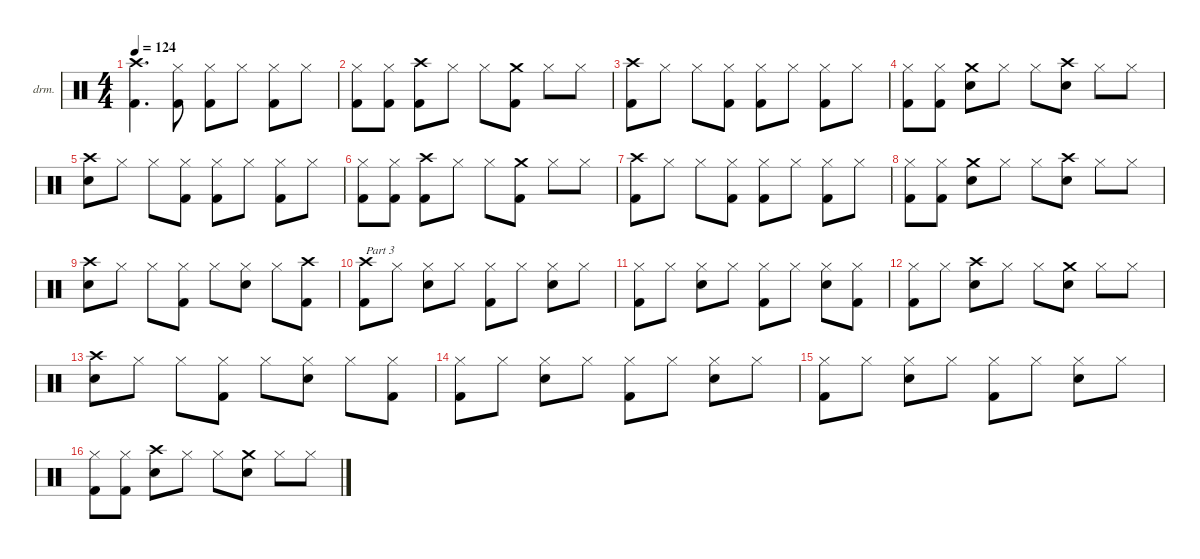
\defaultSystemsLayout 4
\hideDynamics
\bracketExtendMode nobrackets
\firstSystemTrackNameOrientation horizontal
\otherSystemsTrackNameOrientation horizontal
\track ("Drums" "drm.") {instrument percussion}
\staff {score}
\articulation defaults
\ts (4 4)
\tempo 124
\clef neutral
\ks c
("Crash high (hit)" "Kick (hit) 2").4{d dy fff} ("Hi-Hat (closed)" "Kick (hit) 2").8{dy f} ("Hi-Hat (closed)" "Kick (hit) 2").8 "Hi-Hat (closed)".8 ("Hi-Hat (closed)" "Kick (hit) 2").8 "Hi-Hat (closed)".8 |
("Hi-Hat (closed)" "Kick (hit) 2").8 ("Hi-Hat (closed)" "Kick (hit) 2").8 ("Crash high (hit)" "Kick (hit) 2").8{dy fff} "Hi-Hat (closed)".8{dy f} "Hi-Hat (closed)".8 ("Crash medium (hit)" "Kick (hit) 2").8{dy fff} "Hi-Hat (closed)".8{dy f} "Hi-Hat (closed)".8 |
("Crash high (hit)" "Kick (hit) 2").8{dy fff} "Hi-Hat (closed)".8{dy f} "Hi-Hat (closed)".8 ("Hi-Hat (closed)" "Kick (hit) 2").8 ("Hi-Hat (closed)" "Kick (hit) 2").8 "Hi-Hat (closed)".8 ("Hi-Hat (closed)" "Kick (hit) 2").8 "Hi-Hat (closed)".8 |
("Hi-Hat (closed)" "Kick (hit) 2").8 ("Hi-Hat (closed)" "Kick (hit) 2").8 ("Crash medium (hit)" "Snare (hit) 2").8{dy ff} "Hi-Hat (closed)".8{dy f} "Hi-Hat (closed)".8 ("Crash high (hit)" "Snare (hit) 2").8{dy ff} "Hi-Hat (closed)".8{dy f} "Hi-Hat (closed)".8 |
("Crash high (hit)" "Snare (hit) 2").8{dy fff} "Hi-Hat (closed)".8{dy f} "Hi-Hat (closed)".8 ("Hi-Hat (closed)" "Kick (hit) 2").8 ("Hi-Hat (closed)" "Kick (hit) 2").8 "Hi-Hat (closed)".8 ("Hi-Hat (closed)" "Kick (hit) 2").8 "Hi-Hat (closed)".8 |
("Hi-Hat (closed)" "Kick (hit) 2").8 ("Hi-Hat (closed)" "Kick (hit) 2").8 ("Crash high (hit)" "Kick (hit) 2").8{dy fff} "Hi-Hat (closed)".8{dy f} "Hi-Hat (closed)".8 ("Crash medium (hit)" "Kick (hit) 2").8{dy fff} "Hi-Hat (closed)".8{dy f} "Hi-Hat (closed)".8 |
("Crash high (hit)" "Kick (hit) 2").8{dy fff} "Hi-Hat (closed)".8{dy f} "Hi-Hat (closed)".8 ("Hi-Hat (closed)" "Kick (hit) 2").8 ("Hi-Hat (closed)" "Kick (hit) 2").8 "Hi-Hat (closed)".8 ("Hi-Hat (closed)" "Kick (hit) 2").8 "Hi-Hat (closed)".8 |
("Hi-Hat (closed)" "Kick (hit) 2").8 ("Hi-Hat (closed)" "Kick (hit) 2").8 ("Crash medium (hit)" "Snare (hit) 2").8{dy ff} "Hi-Hat (closed)".8{dy f} "Hi-Hat (closed)".8 ("Crash high (hit)" "Snare (hit) 2").8{dy ff} "Hi-Hat (closed)".8{dy f} "Hi-Hat (closed)".8 |
("Crash high (hit)" "Snare (hit) 2").8{dy fff} "Hi-Hat (closed)".8{dy f} "Hi-Hat (closed)".8 ("Hi-Hat (closed)" "Kick (hit) 2").8 "Hi-Hat (closed)".8 ("Hi-Hat (closed)" "Snare (hit) 2").8 "Hi-Hat (closed)".8 ("Crash high (hit)" "Kick (hit) 2").8{dy fff} |
("Crash high (hit)" "Kick (hit) 2").8{txt "Part 3"} "Hi-Hat (closed)".8{dy f} ("Hi-Hat (closed)" "Snare (hit) 2").8 "Hi-Hat (closed)".8 ("Hi-Hat (closed)" "Kick (hit) 2").8 "Hi-Hat (closed)".8 ("Hi-Hat (closed)" "Snare (hit) 2").8 "Hi-Hat (closed)".8 |
("Hi-Hat (closed)" "Kick (hit) 2").8 "Hi-Hat (closed)".8 ("Hi-Hat (closed)" "Snare (hit) 2").8 "Hi-Hat (closed)".8 ("Hi-Hat (closed)" "Kick (hit) 2").8 "Hi-Hat (closed)".8 ("Hi-Hat (closed)" "Snare (hit) 2").8 ("Hi-Hat (closed)" "Kick (hit) 2").8 |
("Hi-Hat (closed)" "Kick (hit) 2").8 "Hi-Hat (closed)".8 ("Crash high (hit)" "Snare (hit) 2").8{dy fff} "Hi-Hat (closed)".8{dy f} "Hi-Hat (closed)".8 ("Crash medium (hit)" "Snare (hit) 2").8{dy fff} "Hi-Hat (closed)".8{dy f} "Hi-Hat (closed)".8 |
("Crash high (hit)" "Snare (hit) 2").8{dy fff} "Hi-Hat (closed)".8{dy f} "Hi-Hat (closed)".8 ("Hi-Hat (closed)" "Kick (hit) 2").8 "Hi-Hat (closed)".8 ("Hi-Hat (closed)" "Snare (hit) 2").8 "Hi-Hat (closed)".8 ("Hi-Hat (closed)" "Kick (hit) 2").8 |
("Hi-Hat (closed)" "Kick (hit) 2").8 "Hi-Hat (closed)".8 ("Hi-Hat (closed)" "Snare (hit) 2").8 "Hi-Hat (closed)".8 ("Hi-Hat (closed)" "Kick (hit) 2").8 "Hi-Hat (closed)".8 ("Hi-Hat (closed)" "Snare (hit) 2").8 "Hi-Hat (closed)".8 |
("Hi-Hat (closed)" "Kick (hit) 2").8 "Hi-Hat (closed)".8 ("Hi-Hat (closed)" "Snare (hit) 2").8 "Hi-Hat (closed)".8 ("Hi-Hat (closed)" "Kick (hit) 2").8 "Hi-Hat (closed)".8 ("Hi-Hat (closed)" "Snare (hit) 2").8 "Hi-Hat (closed)".8 |
("Hi-Hat (closed)" "Kick (hit) 2").8 ("Hi-Hat (closed)" "Kick (hit) 2").8 ("Crash high (hit)" "Snare (hit) 2").8{dy fff} "Hi-Hat (closed)".8{dy f} "Hi-Hat (closed)".8 ("Crash medium (hit)" "Snare (hit) 2").8{dy fff} "Hi-Hat (closed)".8{dy f} "Hi-Hat (closed)".8
